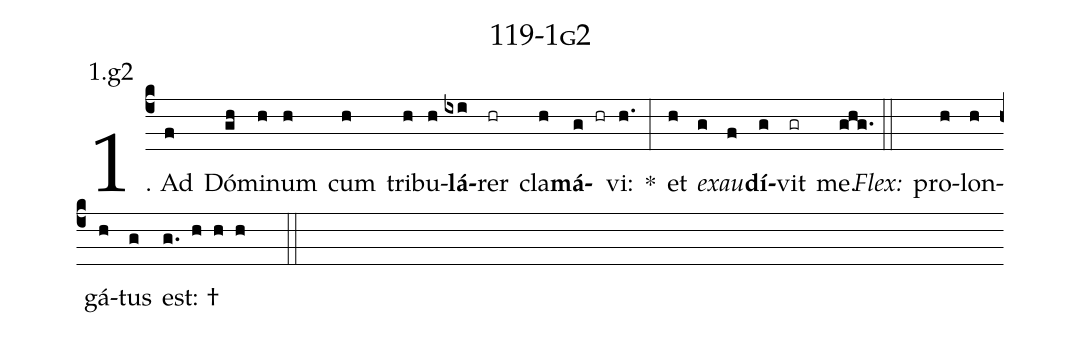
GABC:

name: 119-1g2;
annotation: 1.g2;
%%
(c4)1. Ad(f) Dó(gh)mi(h)num(h) cum(h) tri(h)bu(h)<b>lá</b>(ixi)rer(hr) cla(h)<b>má</b>(g hr)vi:(h.) *(:) et(h) <i>ex</i>(g)<i>au</i>(f)<b>dí</b>(g)vit(gr) me.(ghg.) (::)
<i>Flex:</i>()  pro(h)lon(h)gá(h)tus(g) est: †(g. h h h  ::)
